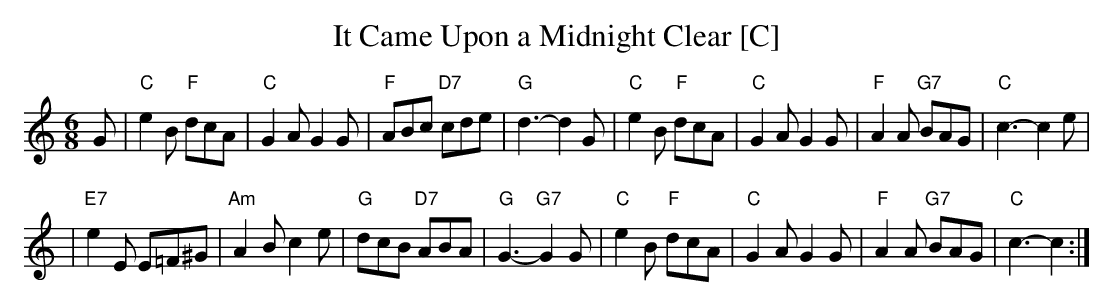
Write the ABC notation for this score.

X:1
T: It Came Upon a Midnight Clear [C]
M: 6/8
L: 1/8
K: C
G \
| "C"e2B "F"dcA | "C"G2A G2G \
| "F"ABc "D7"cde | "G"d3- d2G \
| "C"e2B "F"dcA | "C"G2A G2G \
| "F"A2A "G7"BAG | "C"c3- c2e |
| "E7"e2E E=F^G | "Am"A2B c2e \
| "G"dcB "D7"ABA | "G"G3- "G7"G2G \
| "C"e2B "F"dcA | "C"G2A G2G \
| "F"A2A "G7"BAG | "C"c3- c2 :|
